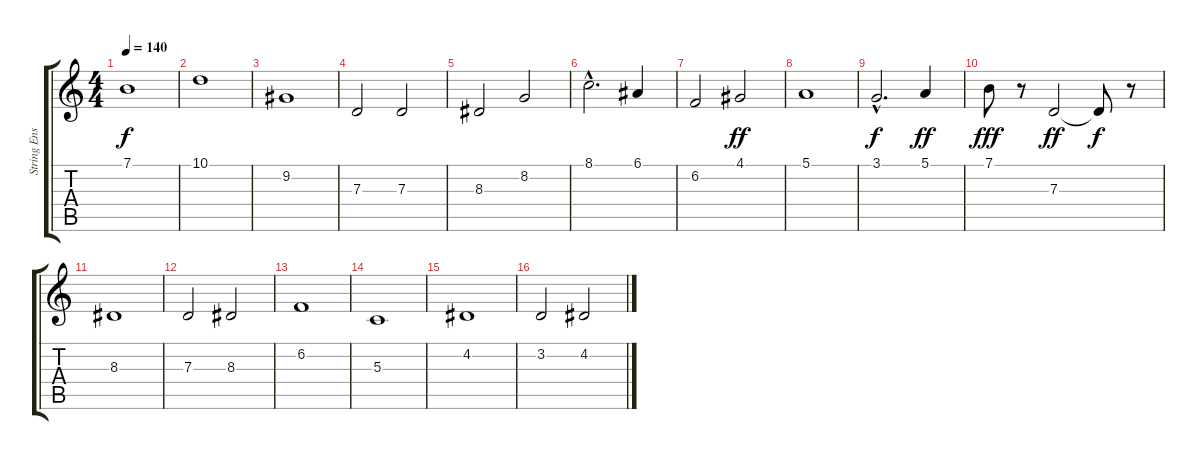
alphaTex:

\track ("String Ensemble 1" "String Ens") {instrument stringensemble1}
\staff {score tabs}
\tuning (E4 B3 G3 D3 A2 E2) {hide}
\ts (4 4)
\tempo 140
\clef g2
\ks c
7.1.1{dy f} |
10.1.1 |
9.2.1 |
7.3.2 7.3.2 |
8.3.2 8.2.2 |
8.1{hac}.2{d} 6.1.4 |
6.2.2 4.1.2{dy ff} |
5.1.1 |
3.1{hac}.2{d dy f} 5.1.4{dy ff} |
7.1.8{dy fff} r.8 7.3.2{dy ff} 7.3{t}.8{dy f} r.8 |
8.3.1 |
7.3.2 8.3.2 |
6.2.1 |
5.3.1 |
4.2.1 |
3.2.2 4.2.2
